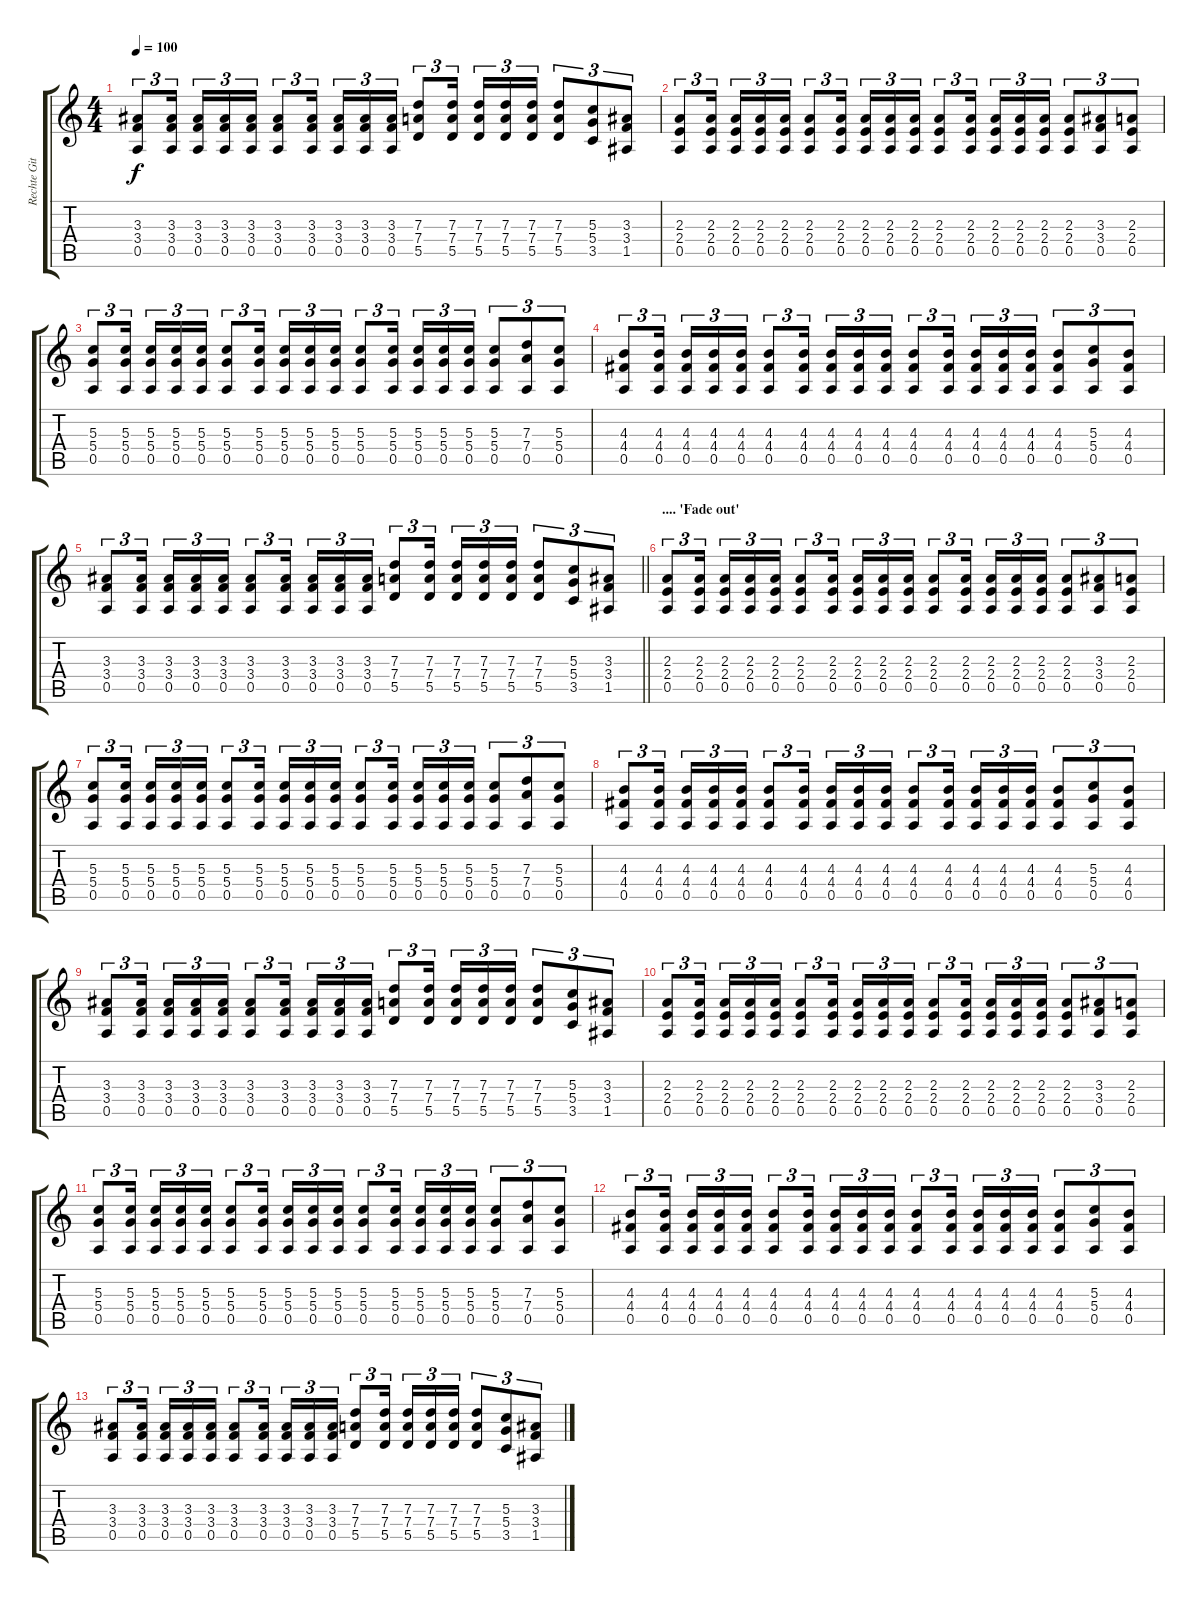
\track ("Rechte Gitarre" "Rechte Git") {instrument distortionguitar}
\staff {score tabs}
\tuning (E4 B3 G3 D3 A2 E2) {hide}
\ts (4 4)
\tempo 100
\clef g2
\ks c
(3.3 3.4 0.5).8{tu (3 2) dy f} (3.3 3.4 0.5).16{tu (3 2) beam splitsecondary} (3.3 3.4 0.5).16{tu (3 2)} (3.3 3.4 0.5).16{tu (3 2)} (3.3 3.4 0.5).16{tu (3 2)} (3.3 3.4 0.5).8{tu (3 2)} (3.3 3.4 0.5).16{tu (3 2) beam splitsecondary} (3.3 3.4 0.5).16{tu (3 2)} (3.3 3.4 0.5).16{tu (3 2)} (3.3 3.4 0.5).16{tu (3 2)} (7.3 7.4 5.5).8{tu (3 2)} (7.3 7.4 5.5).16{tu (3 2) beam splitsecondary} (7.3 7.4 5.5).16{tu (3 2)} (7.3 7.4 5.5).16{tu (3 2)} (7.3 7.4 5.5).16{tu (3 2)} (7.3 7.4 5.5).8{tu (3 2)} (5.3 5.4 3.5).8{tu (3 2)} (3.3 3.4 1.5).8{tu (3 2)} |
(2.3 2.4 0.5).8{tu (3 2)} (2.3 2.4 0.5).16{tu (3 2) beam splitsecondary} (2.3 2.4 0.5).16{tu (3 2)} (2.3 2.4 0.5).16{tu (3 2)} (2.3 2.4 0.5).16{tu (3 2)} (2.3 2.4 0.5).8{tu (3 2)} (2.3 2.4 0.5).16{tu (3 2) beam splitsecondary} (2.3 2.4 0.5).16{tu (3 2)} (2.3 2.4 0.5).16{tu (3 2)} (2.3 2.4 0.5).16{tu (3 2)} (2.3 2.4 0.5).8{tu (3 2)} (2.3 2.4 0.5).16{tu (3 2) beam splitsecondary} (2.3 2.4 0.5).16{tu (3 2)} (2.3 2.4 0.5).16{tu (3 2)} (2.3 2.4 0.5).16{tu (3 2)} (2.3 2.4 0.5).8{tu (3 2)} (3.3 3.4 0.5).8{tu (3 2)} (2.3 2.4 0.5).8{tu (3 2)} |
(5.3 5.4 0.5).8{tu (3 2)} (5.3 5.4 0.5).16{tu (3 2) beam splitsecondary} (5.3 5.4 0.5).16{tu (3 2)} (5.3 5.4 0.5).16{tu (3 2)} (5.3 5.4 0.5).16{tu (3 2)} (5.3 5.4 0.5).8{tu (3 2)} (5.3 5.4 0.5).16{tu (3 2) beam splitsecondary} (5.3 5.4 0.5).16{tu (3 2)} (5.3 5.4 0.5).16{tu (3 2)} (5.3 5.4 0.5).16{tu (3 2)} (5.3 5.4 0.5).8{tu (3 2)} (5.3 5.4 0.5).16{tu (3 2) beam splitsecondary} (5.3 5.4 0.5).16{tu (3 2)} (5.3 5.4 0.5).16{tu (3 2)} (5.3 5.4 0.5).16{tu (3 2)} (5.3 5.4 0.5).8{tu (3 2)} (7.3 7.4 0.5).8{tu (3 2)} (5.3 5.4 0.5).8{tu (3 2)} |
(4.3 4.4 0.5).8{tu (3 2)} (4.3 4.4 0.5).16{tu (3 2) beam splitsecondary} (4.3 4.4 0.5).16{tu (3 2)} (4.3 4.4 0.5).16{tu (3 2)} (4.3 4.4 0.5).16{tu (3 2)} (4.3 4.4 0.5).8{tu (3 2)} (4.3 4.4 0.5).16{tu (3 2) beam splitsecondary} (4.3 4.4 0.5).16{tu (3 2)} (4.3 4.4 0.5).16{tu (3 2)} (4.3 4.4 0.5).16{tu (3 2)} (4.3 4.4 0.5).8{tu (3 2)} (4.3 4.4 0.5).16{tu (3 2) beam splitsecondary} (4.3 4.4 0.5).16{tu (3 2)} (4.3 4.4 0.5).16{tu (3 2)} (4.3 4.4 0.5).16{tu (3 2)} (4.3 4.4 0.5).8{tu (3 2)} (5.3 5.4 0.5).8{tu (3 2)} (4.3 4.4 0.5).8{tu (3 2)} |
\barLineRight lightlight
(3.3 3.4 0.5).8{tu (3 2)} (3.3 3.4 0.5).16{tu (3 2) beam splitsecondary} (3.3 3.4 0.5).16{tu (3 2)} (3.3 3.4 0.5).16{tu (3 2)} (3.3 3.4 0.5).16{tu (3 2)} (3.3 3.4 0.5).8{tu (3 2)} (3.3 3.4 0.5).16{tu (3 2) beam splitsecondary} (3.3 3.4 0.5).16{tu (3 2)} (3.3 3.4 0.5).16{tu (3 2)} (3.3 3.4 0.5).16{tu (3 2)} (7.3 7.4 5.5).8{tu (3 2)} (7.3 7.4 5.5).16{tu (3 2) beam splitsecondary} (7.3 7.4 5.5).16{tu (3 2)} (7.3 7.4 5.5).16{tu (3 2)} (7.3 7.4 5.5).16{tu (3 2)} (7.3 7.4 5.5).8{tu (3 2)} (5.3 5.4 3.5).8{tu (3 2)} (3.3 3.4 1.5).8{tu (3 2)} |
\section ("" ".... 'Fade out'")
(2.3 2.4 0.5).8{tu (3 2)} (2.3 2.4 0.5).16{tu (3 2) beam splitsecondary} (2.3 2.4 0.5).16{tu (3 2)} (2.3 2.4 0.5).16{tu (3 2)} (2.3 2.4 0.5).16{tu (3 2)} (2.3 2.4 0.5).8{tu (3 2)} (2.3 2.4 0.5).16{tu (3 2) beam splitsecondary} (2.3 2.4 0.5).16{tu (3 2)} (2.3 2.4 0.5).16{tu (3 2)} (2.3 2.4 0.5).16{tu (3 2)} (2.3 2.4 0.5).8{tu (3 2)} (2.3 2.4 0.5).16{tu (3 2) beam splitsecondary} (2.3 2.4 0.5).16{tu (3 2)} (2.3 2.4 0.5).16{tu (3 2)} (2.3 2.4 0.5).16{tu (3 2)} (2.3 2.4 0.5).8{tu (3 2)} (3.3 3.4 0.5).8{tu (3 2)} (2.3 2.4 0.5).8{tu (3 2)} |
(5.3 5.4 0.5).8{tu (3 2)} (5.3 5.4 0.5).16{tu (3 2) beam splitsecondary} (5.3 5.4 0.5).16{tu (3 2)} (5.3 5.4 0.5).16{tu (3 2)} (5.3 5.4 0.5).16{tu (3 2)} (5.3 5.4 0.5).8{tu (3 2)} (5.3 5.4 0.5).16{tu (3 2) beam splitsecondary} (5.3 5.4 0.5).16{tu (3 2)} (5.3 5.4 0.5).16{tu (3 2)} (5.3 5.4 0.5).16{tu (3 2)} (5.3 5.4 0.5).8{tu (3 2)} (5.3 5.4 0.5).16{tu (3 2) beam splitsecondary} (5.3 5.4 0.5).16{tu (3 2)} (5.3 5.4 0.5).16{tu (3 2)} (5.3 5.4 0.5).16{tu (3 2)} (5.3 5.4 0.5).8{tu (3 2)} (7.3 7.4 0.5).8{tu (3 2)} (5.3 5.4 0.5).8{tu (3 2)} |
(4.3 4.4 0.5).8{tu (3 2)} (4.3 4.4 0.5).16{tu (3 2) beam splitsecondary} (4.3 4.4 0.5).16{tu (3 2)} (4.3 4.4 0.5).16{tu (3 2)} (4.3 4.4 0.5).16{tu (3 2)} (4.3 4.4 0.5).8{tu (3 2)} (4.3 4.4 0.5).16{tu (3 2) beam splitsecondary} (4.3 4.4 0.5).16{tu (3 2)} (4.3 4.4 0.5).16{tu (3 2)} (4.3 4.4 0.5).16{tu (3 2)} (4.3 4.4 0.5).8{tu (3 2)} (4.3 4.4 0.5).16{tu (3 2) beam splitsecondary} (4.3 4.4 0.5).16{tu (3 2)} (4.3 4.4 0.5).16{tu (3 2)} (4.3 4.4 0.5).16{tu (3 2)} (4.3 4.4 0.5).8{tu (3 2)} (5.3 5.4 0.5).8{tu (3 2)} (4.3 4.4 0.5).8{tu (3 2)} |
(3.3 3.4 0.5).8{tu (3 2)} (3.3 3.4 0.5).16{tu (3 2) beam splitsecondary} (3.3 3.4 0.5).16{tu (3 2)} (3.3 3.4 0.5).16{tu (3 2)} (3.3 3.4 0.5).16{tu (3 2)} (3.3 3.4 0.5).8{tu (3 2)} (3.3 3.4 0.5).16{tu (3 2) beam splitsecondary} (3.3 3.4 0.5).16{tu (3 2)} (3.3 3.4 0.5).16{tu (3 2)} (3.3 3.4 0.5).16{tu (3 2)} (7.3 7.4 5.5).8{tu (3 2)} (7.3 7.4 5.5).16{tu (3 2) beam splitsecondary} (7.3 7.4 5.5).16{tu (3 2)} (7.3 7.4 5.5).16{tu (3 2)} (7.3 7.4 5.5).16{tu (3 2)} (7.3 7.4 5.5).8{tu (3 2)} (5.3 5.4 3.5).8{tu (3 2)} (3.3 3.4 1.5).8{tu (3 2)} |
(2.3 2.4 0.5).8{tu (3 2)} (2.3 2.4 0.5).16{tu (3 2) beam splitsecondary} (2.3 2.4 0.5).16{tu (3 2)} (2.3 2.4 0.5).16{tu (3 2)} (2.3 2.4 0.5).16{tu (3 2)} (2.3 2.4 0.5).8{tu (3 2)} (2.3 2.4 0.5).16{tu (3 2) beam splitsecondary} (2.3 2.4 0.5).16{tu (3 2)} (2.3 2.4 0.5).16{tu (3 2)} (2.3 2.4 0.5).16{tu (3 2)} (2.3 2.4 0.5).8{tu (3 2)} (2.3 2.4 0.5).16{tu (3 2) beam splitsecondary} (2.3 2.4 0.5).16{tu (3 2)} (2.3 2.4 0.5).16{tu (3 2)} (2.3 2.4 0.5).16{tu (3 2)} (2.3 2.4 0.5).8{tu (3 2)} (3.3 3.4 0.5).8{tu (3 2)} (2.3 2.4 0.5).8{tu (3 2)} |
(5.3 5.4 0.5).8{tu (3 2)} (5.3 5.4 0.5).16{tu (3 2) beam splitsecondary} (5.3 5.4 0.5).16{tu (3 2)} (5.3 5.4 0.5).16{tu (3 2)} (5.3 5.4 0.5).16{tu (3 2)} (5.3 5.4 0.5).8{tu (3 2)} (5.3 5.4 0.5).16{tu (3 2) beam splitsecondary} (5.3 5.4 0.5).16{tu (3 2)} (5.3 5.4 0.5).16{tu (3 2)} (5.3 5.4 0.5).16{tu (3 2)} (5.3 5.4 0.5).8{tu (3 2)} (5.3 5.4 0.5).16{tu (3 2) beam splitsecondary} (5.3 5.4 0.5).16{tu (3 2)} (5.3 5.4 0.5).16{tu (3 2)} (5.3 5.4 0.5).16{tu (3 2)} (5.3 5.4 0.5).8{tu (3 2)} (7.3 7.4 0.5).8{tu (3 2)} (5.3 5.4 0.5).8{tu (3 2)} |
(4.3 4.4 0.5).8{tu (3 2)} (4.3 4.4 0.5).16{tu (3 2) beam splitsecondary} (4.3 4.4 0.5).16{tu (3 2)} (4.3 4.4 0.5).16{tu (3 2)} (4.3 4.4 0.5).16{tu (3 2)} (4.3 4.4 0.5).8{tu (3 2)} (4.3 4.4 0.5).16{tu (3 2) beam splitsecondary} (4.3 4.4 0.5).16{tu (3 2)} (4.3 4.4 0.5).16{tu (3 2)} (4.3 4.4 0.5).16{tu (3 2)} (4.3 4.4 0.5).8{tu (3 2)} (4.3 4.4 0.5).16{tu (3 2) beam splitsecondary} (4.3 4.4 0.5).16{tu (3 2)} (4.3 4.4 0.5).16{tu (3 2)} (4.3 4.4 0.5).16{tu (3 2)} (4.3 4.4 0.5).8{tu (3 2)} (5.3 5.4 0.5).8{tu (3 2)} (4.3 4.4 0.5).8{tu (3 2)} |
(3.3 3.4 0.5).8{tu (3 2)} (3.3 3.4 0.5).16{tu (3 2) beam splitsecondary} (3.3 3.4 0.5).16{tu (3 2)} (3.3 3.4 0.5).16{tu (3 2)} (3.3 3.4 0.5).16{tu (3 2)} (3.3 3.4 0.5).8{tu (3 2)} (3.3 3.4 0.5).16{tu (3 2) beam splitsecondary} (3.3 3.4 0.5).16{tu (3 2)} (3.3 3.4 0.5).16{tu (3 2)} (3.3 3.4 0.5).16{tu (3 2)} (7.3 7.4 5.5).8{tu (3 2)} (7.3 7.4 5.5).16{tu (3 2) beam splitsecondary} (7.3 7.4 5.5).16{tu (3 2)} (7.3 7.4 5.5).16{tu (3 2)} (7.3 7.4 5.5).16{tu (3 2)} (7.3 7.4 5.5).8{tu (3 2)} (5.3 5.4 3.5).8{tu (3 2)} (3.3 3.4 1.5).8{tu (3 2)}
